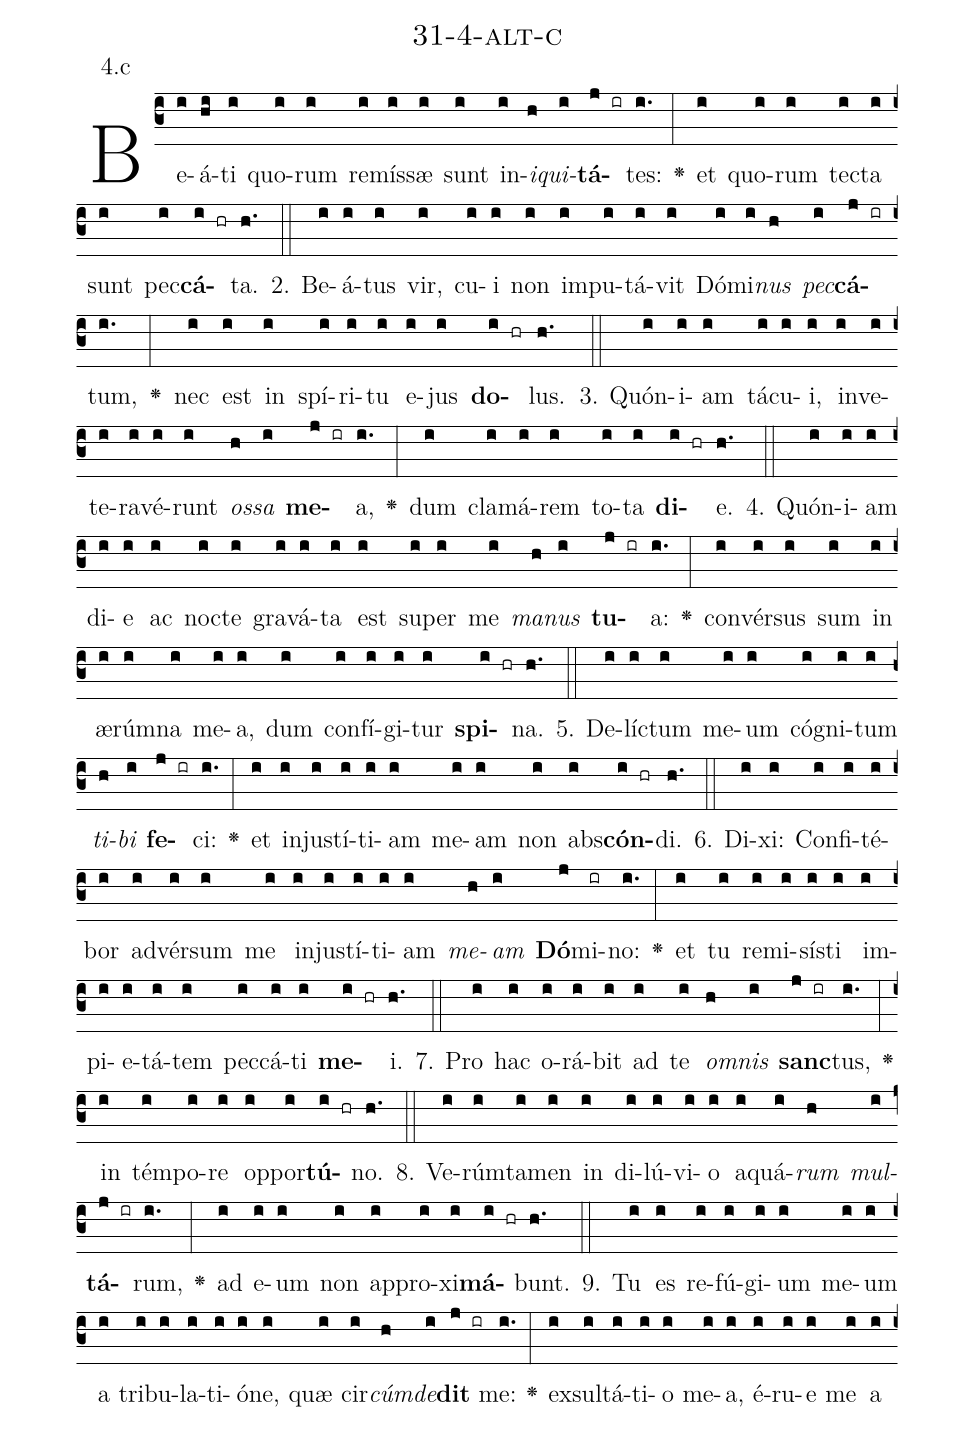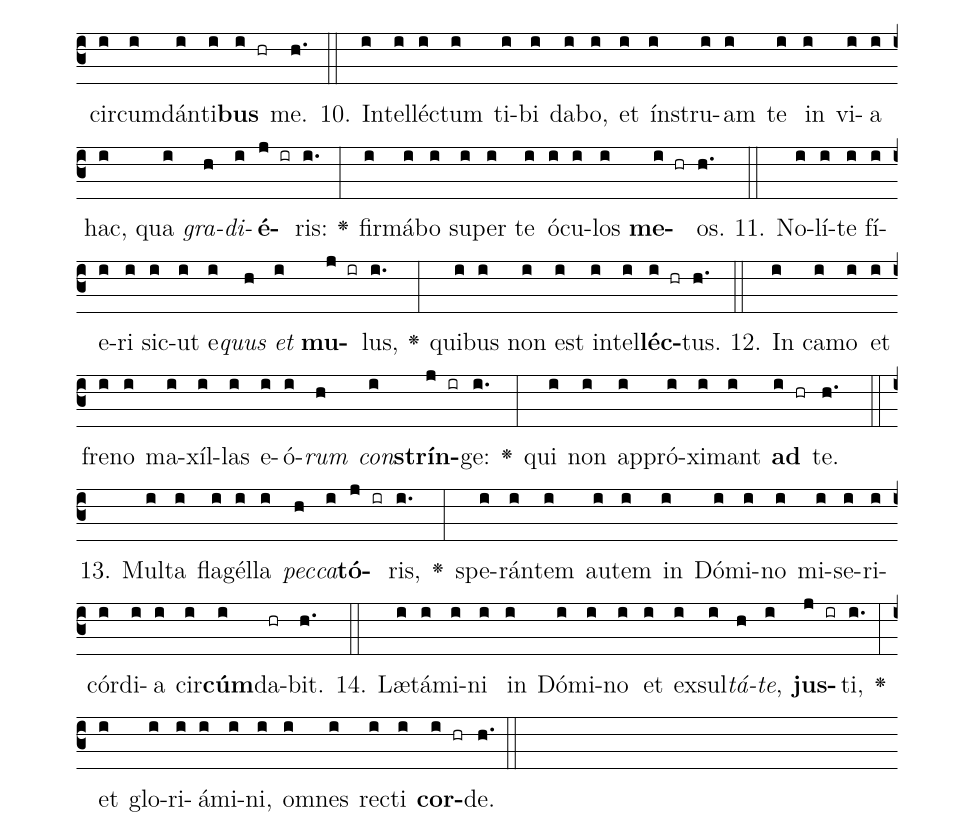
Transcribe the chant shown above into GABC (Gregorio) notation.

name: 31-4-alt-c;
annotation: 4.c;
%%
(c3)Be(i)á(hi)ti(i) quo(i)rum(i) re(i)mís(i)sæ(i) sunt(i) in(i)<i>i</i>(h)<i>qui</i>(i)<b>tá</b>(j ir)tes:(i.) <v>\greheightstar</v>(:) et(i) quo(i)rum(i) tec(i)ta(i) sunt(i) pec(i)<b>cá</b>(i hr)ta.(h.) (::)
2. Be(i)á(i)tus(i) vir,(i) cu(i)i(i) non(i) im(i)pu(i)tá(i)vit(i) Dó(i)mi(i)<i>nus</i>(h) <i>pec</i>(i)<b>cá</b>(j ir)tum,(i.) <v>\greheightstar</v>(:) nec(i) est(i) in(i) spí(i)ri(i)tu(i) e(i)jus(i) <b>do</b>(i hr)lus.(h.) (::)
3. Quón(i)i(i)am(i) tá(i)cu(i)i,(i) in(i)ve(i)te(i)ra(i)vé(i)runt(i) <i>os</i>(h)<i>sa</i>(i) <b>me</b>(j ir)a,(i.) <v>\greheightstar</v>(:) dum(i) cla(i)má(i)rem(i) to(i)ta(i) <b>di</b>(i hr)e.(h.) (::)
4. Quón(i)i(i)am(i) di(i)e(i) ac(i) noc(i)te(i) gra(i)vá(i)ta(i) est(i) su(i)per(i) me(i) <i>ma</i>(h)<i>nus</i>(i) <b>tu</b>(j ir)a:(i.) <v>\greheightstar</v>(:) con(i)vér(i)sus(i) sum(i) in(i) æ(i)rúm(i)na(i) me(i)a,(i) dum(i) con(i)fí(i)gi(i)tur(i) <b>spi</b>(i hr)na.(h.) (::)
5. De(i)líc(i)tum(i) me(i)um(i) có(i)gni(i)tum(i) <i>ti</i>(h)<i>bi</i>(i) <b>fe</b>(j ir)ci:(i.) <v>\greheightstar</v>(:) et(i) in(i)jus(i)tí(i)ti(i)am(i) me(i)am(i) non(i) abs(i)<b>cón</b>(i hr)di.(h.) (::)
6. Di(i)xi:(i) Con(i)fi(i)té(i)bor(i) ad(i)vér(i)sum(i) me(i) in(i)jus(i)tí(i)ti(i)am(i) <i>me</i>(h)<i>am</i>(i) <b>Dó</b>(j)mi(ir)no:(i.) <v>\greheightstar</v>(:) et(i) tu(i) re(i)mi(i)sís(i)ti(i) im(i)pi(i)e(i)tá(i)tem(i) pec(i)cá(i)ti(i) <b>me</b>(i hr)i.(h.) (::)
7. Pro(i) hac(i) o(i)rá(i)bit(i) ad(i) te(i) <i>om</i>(h)<i>nis</i>(i) <b>sanc</b>(j ir)tus,(i.) <v>\greheightstar</v>(:) in(i) tém(i)po(i)re(i) op(i)por(i)<b>tú</b>(i hr)no.(h.) (::)
8. Ve(i)rúm(i)ta(i)men(i) in(i) di(i)lú(i)vi(i)o(i) a(i)quá(i)<i>rum</i>(h) <i>mul</i>(i)<b>tá</b>(j ir)rum,(i.) <v>\greheightstar</v>(:) ad(i) e(i)um(i) non(i) ap(i)pro(i)xi(i)<b>má</b>(i hr)bunt.(h.) (::)
9. Tu(i) es(i) re(i)fú(i)gi(i)um(i) me(i)um(i) a(i) tri(i)bu(i)la(i)ti(i)ó(i)ne,(i) quæ(i) cir(i)<i>cúm</i>(h)<i>de</i>(i)<b>dit</b>(j ir) me:(i.) <v>\greheightstar</v>(:) ex(i)sul(i)tá(i)ti(i)o(i) me(i)a,(i) é(i)ru(i)e(i) me(i) a(i) cir(i)cum(i)dán(i)ti(i)<b>bus</b>(i hr) me.(h.) (::)
10. In(i)tel(i)léc(i)tum(i) ti(i)bi(i) da(i)bo,(i) et(i) ín(i)stru(i)am(i) te(i) in(i) vi(i)a(i) hac,(i) qua(i) <i>gra</i>(h)<i>di</i>(i)<b>é</b>(j ir)ris:(i.) <v>\greheightstar</v>(:) fir(i)má(i)bo(i) su(i)per(i) te(i) ó(i)cu(i)los(i) <b>me</b>(i hr)os.(h.) (::)
11. No(i)lí(i)te(i) fí(i)e(i)ri(i) sic(i)ut(i) e(i)<i>quus</i>(h) <i>et</i>(i) <b>mu</b>(j ir)lus,(i.) <v>\greheightstar</v>(:) qui(i)bus(i) non(i) est(i) in(i)tel(i)<b>léc</b>(i hr)tus.(h.) (::)
12. In(i) ca(i)mo(i) et(i) fre(i)no(i) ma(i)xíl(i)las(i) e(i)ó(i)<i>rum</i>(h) <i>con</i>(i)<b>strín</b>(j ir)ge:(i.) <v>\greheightstar</v>(:) qui(i) non(i) ap(i)pró(i)xi(i)mant(i) <b>ad</b>(i hr) te.(h.) (::)
13. Mul(i)ta(i) fla(i)gél(i)la(i) <i>pec</i>(h)<i>ca</i>(i)<b>tó</b>(j ir)ris,(i.) <v>\greheightstar</v>(:) spe(i)rán(i)tem(i) au(i)tem(i) in(i) Dó(i)mi(i)no(i) mi(i)se(i)ri(i)cór(i)di(i)a(i) cir(i)<b>cúm</b>(i)da(hr)bit.(h.) (::)
14. Læ(i)tá(i)mi(i)ni(i) in(i) Dó(i)mi(i)no(i) et(i) ex(i)sul(i)<i>tá</i>(h)<i>te</i>,(i) <b>jus</b>(j ir)ti,(i.) <v>\greheightstar</v>(:) et(i) glo(i)ri(i)á(i)mi(i)ni,(i) om(i)nes(i) rec(i)ti(i) <b>cor</b>(i hr)de.(h.) (::)
